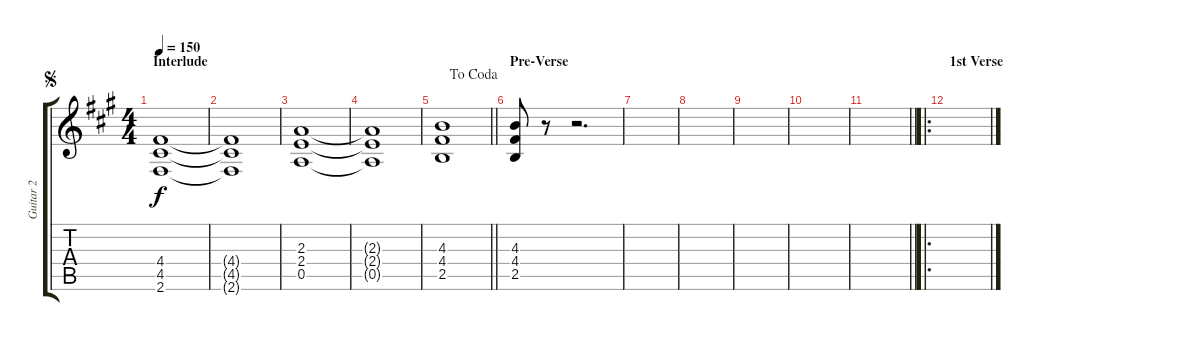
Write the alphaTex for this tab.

\track ("Guitar 2" "Guitar 2") {instrument distortionguitar}
\staff {score tabs}
\tuning (E4 B3 G3 D3 A2 E2) {hide}
\ts (4 4)
\section ("" "Interlude")
\jump segno
\tempo 150
\clef g2
\ks f#minor
(4.4 4.5 2.6).1{dy f} |
(4.4{t} 4.5{t} 2.6{t}).1 |
(2.3 2.4 0.5).1 |
(2.3{t} 2.4{t} 0.5{t}).1 |
\jump dacoda
\barLineRight lightlight
(4.3 4.4 2.5).1 |
\section ("" "Pre-Verse")
(4.3 4.4 2.5).8 r.8 r.2{d} |
|
|
|
|
\barLineRight lightlight
|
\ro
\section ("" "1st Verse")
